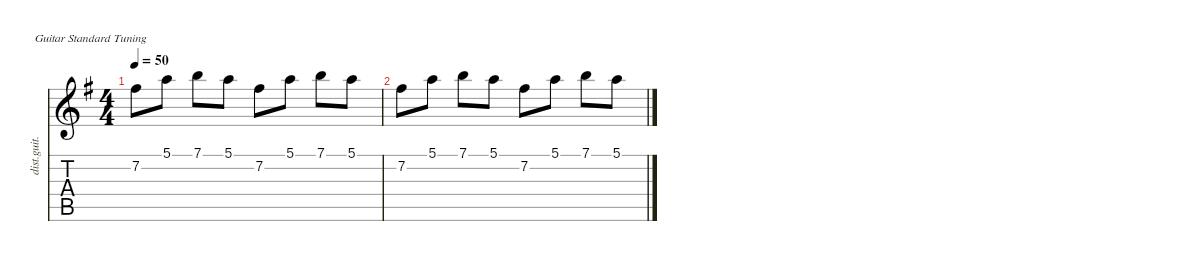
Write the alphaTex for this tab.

\defaultSystemsLayout 4
\hideDynamics
\bracketExtendMode nobrackets
\track ("Distortion Guitar" "dist.guit.") {instrument distortionguitar}
\staff {score tabs}
\tuning (E4 B3 G3 D3 A2 E2)
\ts (4 4)
\tempo 50
\clef g2
\ks g
7.2{acc #}.8{dy mf instrument distortionguitar beam Down} 5.1{acc forcenatural}.8{beam Down} 7.1{acc forcenatural}.8{beam Down} 5.1{acc forcenatural}.8{beam Down} 7.2{acc #}.8{beam Down} 5.1{acc forcenatural}.8{beam Down} 7.1{acc forcenatural}.8{beam Down} 5.1{acc forcenatural}.8{beam Down} |
7.2{acc #}.8{beam Down} 5.1{acc forcenatural}.8{beam Down} 7.1{acc forcenatural}.8{beam Down} 5.1{acc forcenatural}.8{beam Down} 7.2{acc #}.8{beam Down} 5.1{acc forcenatural}.8{beam Down} 7.1{acc forcenatural}.8{beam Down} 5.1{acc forcenatural}.8{beam Down}
